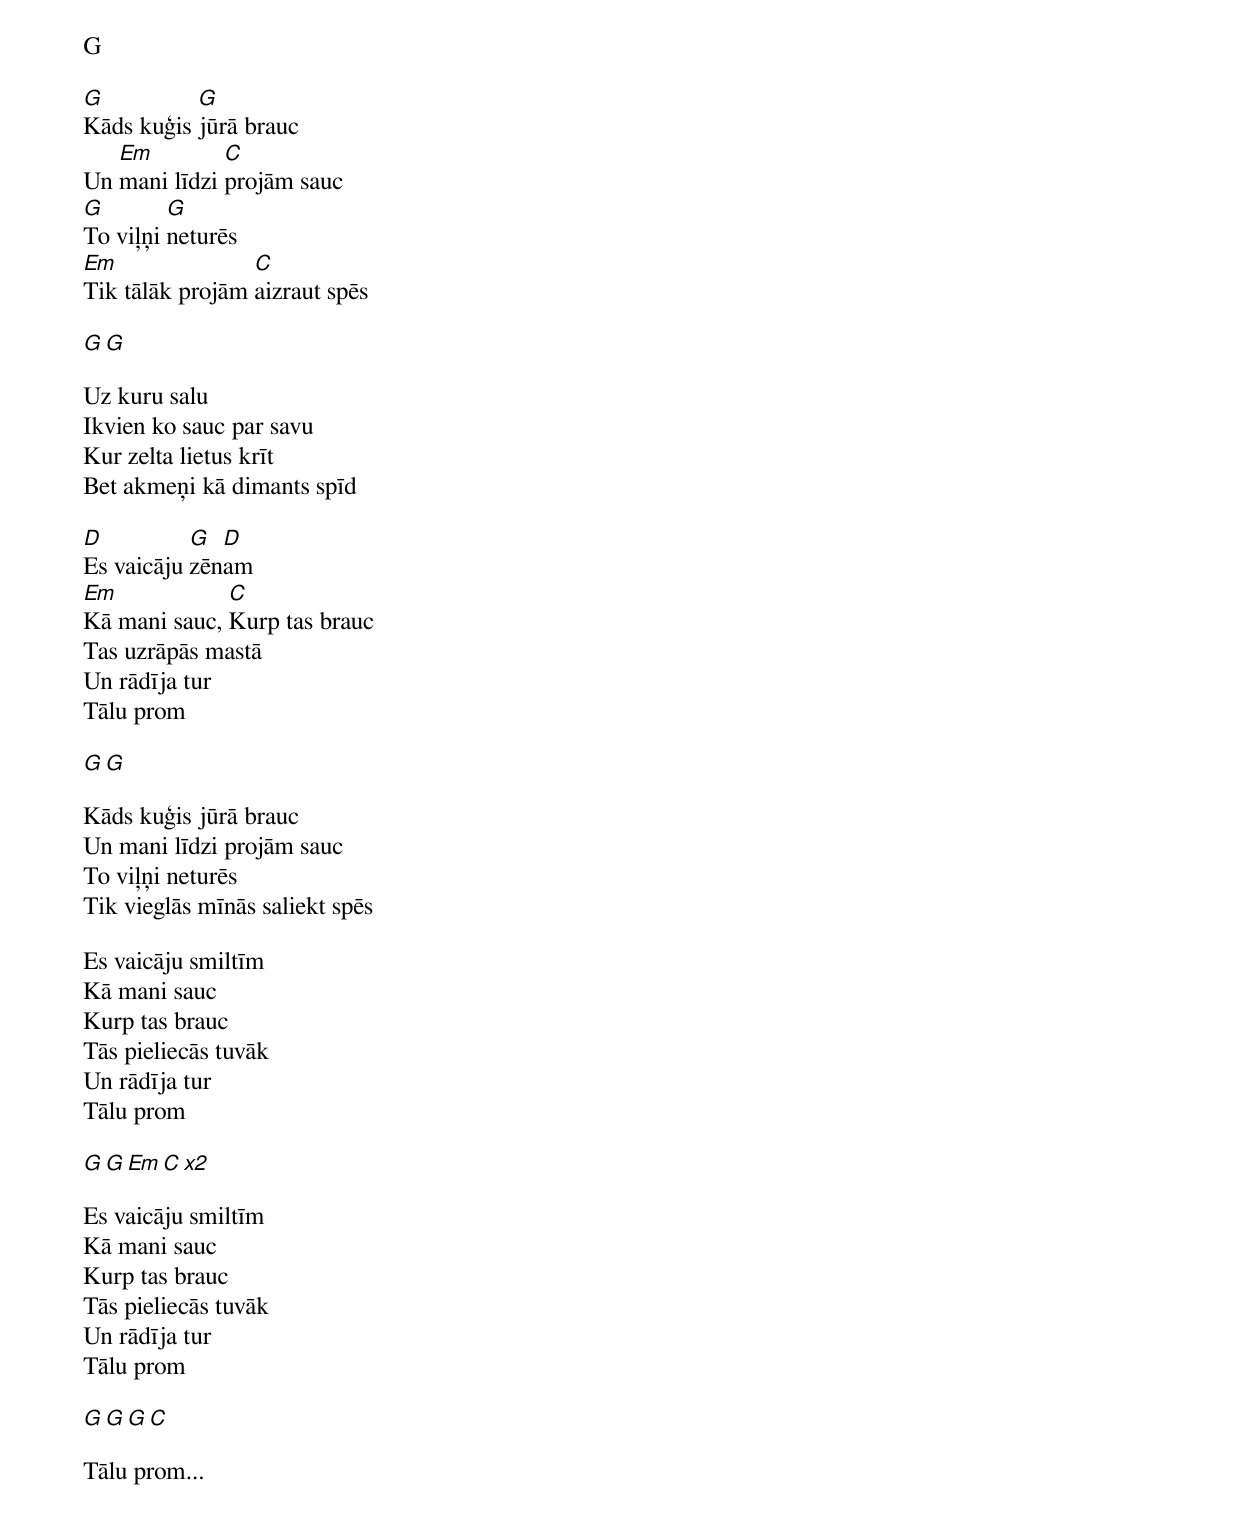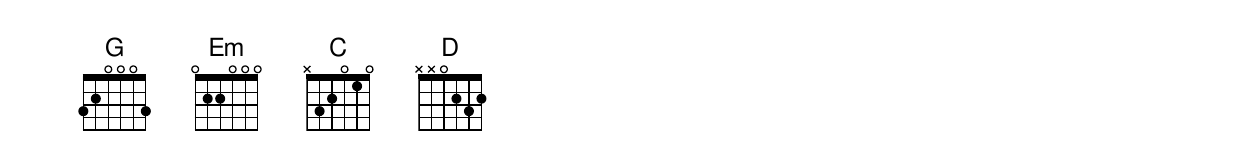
G

G          G
Kāds kuģis jūrā brauc
   Em         C
Un mani līdzi projām sauc
G        G
To viļņi neturēs
Em               C
Tik tālāk projām aizraut spēs

G G

Uz kuru salu
Ikvien ko sauc par savu
Kur zelta lietus krīt
Bet akmeņi kā dimants spīd

D          G  D
Es vaicāju zēnam
Em            C
Kā mani sauc, Kurp tas brauc
Tas uzrāpās mastā
Un rādīja tur
Tālu prom

G G

Kāds kuģis jūrā brauc
Un mani līdzi projām sauc
To viļņi neturēs
Tik vieglās mīnās saliekt spēs

Es vaicāju smiltīm
Kā mani sauc
Kurp tas brauc
Tās pieliecās tuvāk
Un rādīja tur
Tālu prom

G G Em C x2

Es vaicāju smiltīm
Kā mani sauc
Kurp tas brauc
Tās pieliecās tuvāk
Un rādīja tur
Tālu prom

G G G C

Tālu prom...
